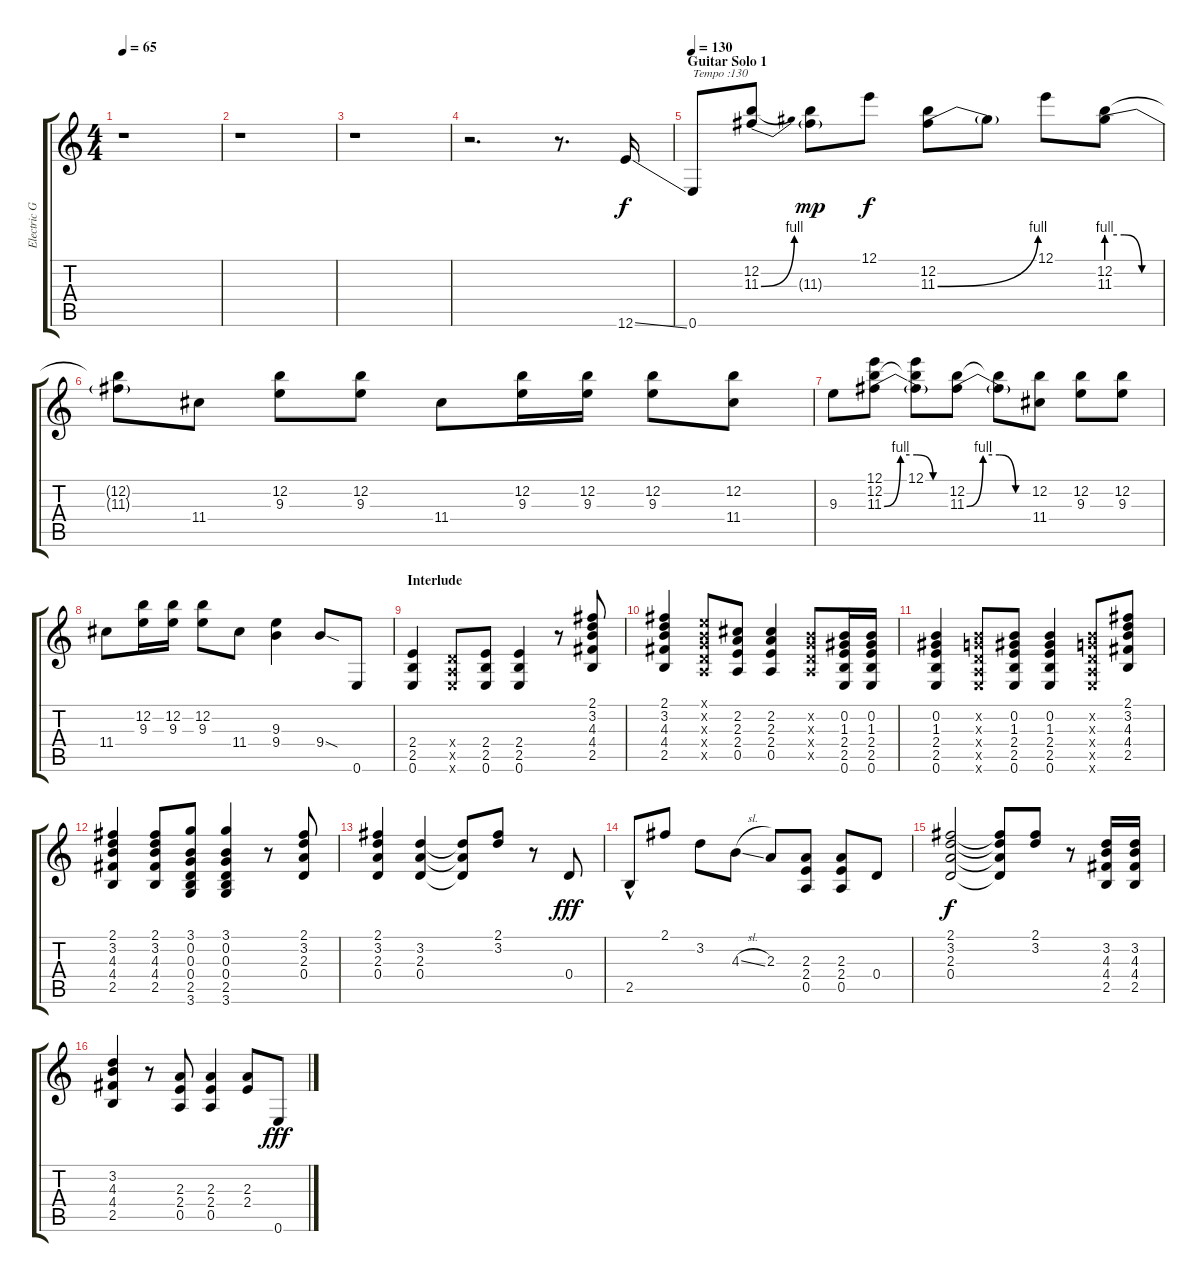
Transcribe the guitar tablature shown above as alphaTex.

\track ("Electric Guitar (Townshend)" "Electric G") {instrument overdrivenguitar}
\staff {score tabs}
\tuning (E4 B3 G3 D3 A2 E2) {hide}
\ts (4 4)
\tempo 65
\clef g2
\ks c
r.1{dy f} |
r.1 |
r.1 |
r.2{d} r.8{d} 12.6{ss}.16 |
\section ("" "Guitar Solo 1")
\tempo 130
0.6.8{txt "Tempo :130"} (12.2 11.3{be (bend 0 0 60 4)}).8 (12.2{t} 11.3{g}).8{dy mp} 12.1.8{dy f} (12.2 11.3{be (bend 0 0 60 4)}).8 11.3{t}.8 12.1.8 (12.2 11.3{be (custom 0 4 20 4 40 0 60 0)}).8 |
(12.2{t} 11.3{t}).8 11.4.8 (12.2 9.3).8 (12.2 9.3).8 11.4.8 (12.2 9.3).16 (12.2 9.3).16 (12.2 9.3).8 (12.2 11.4).8 |
9.3.8 (12.1 12.2 11.3{be (custom 0 0 15 4 30 4 45 0 60 0)}).8 (12.1 12.2{t} 11.3{t}).8 (12.2 11.3{be (custom 0 0 15 4 30 4 45 0 60 0)}).8 (12.2{t} 11.3{t}).8 (12.2 11.4).8 (12.2 9.3).8 (12.2 9.3).8 |
11.4.8 (12.2 9.3).16 (12.2 9.3).16 (12.2 9.3).8 11.4.8 (9.3 9.4).4 9.4{sod}.8 0.6.8 |
\section ("" "Interlude")
(2.4 2.5 0.6).4{volume 12} (0.4{x} 0.5{x} 0.6{x}).8 (2.4 2.5 0.6).8 (2.4 2.5 0.6).4 r.8 (2.1 3.2 4.3 4.4 2.5).8 |
(2.1 3.2 4.3 4.4 2.5).4 (0.1{x} 0.2{x} 0.3{x} 0.4{x} 0.5{x}).8 (2.2 2.3 2.4 0.5).8 (2.2 2.3 2.4 0.5).4 (0.2{x} 0.3{x} 0.4{x} 0.5{x}).8 (0.2 1.3 2.4 2.5 0.6).16 (0.2 1.3 2.4 2.5 0.6).16 |
(0.2 1.3 2.4 2.5 0.6).4 (0.2{x} 0.3{x} 0.4{x} 0.5{x} 0.6{x}).8 (0.2 1.3 2.4 2.5 0.6).8 (0.2 1.3 2.4 2.5 0.6).4 (0.2{x} 0.3{x} 0.4{x} 0.5{x} 0.6{x}).8 (2.1 3.2 4.3 4.4 2.5).8 |
(2.1 3.2 4.3 4.4 2.5).4 (2.1 3.2 4.3 4.4 2.5).8 (3.1 0.2 0.3 0.4 2.5 3.6).8 (3.1 0.2 0.3 0.4 2.5 3.6).4 r.8 (2.1 3.2 2.3 0.4).8 |
(2.1 3.2 2.3 0.4).4 (3.2 2.3 0.4).4 (3.2{t} 2.3{t} 0.4{t}).8 (2.1 3.2).8 r.8 0.4.8{dy fff} |
2.5{hac}.8 2.1.8 3.2.8 4.3{sl}.8 2.3.8 (2.3 2.4 0.5).8 (2.3 2.4 0.5).8 0.4.8 |
(2.1 3.2 2.3 0.4).2{dy f} (2.1{t} 3.2{t} 2.3{t} 0.4{t}).8 (2.1 3.2).8 r.8 (3.2 4.3 4.4 2.5).16 (3.2 4.3 4.4 2.5).16 |
(3.2 4.3 4.4 2.5).4 r.8 (2.3 2.4 0.5).8 (2.3 2.4 0.5).4 (2.3 2.4).8 0.6.8{dy fff}
